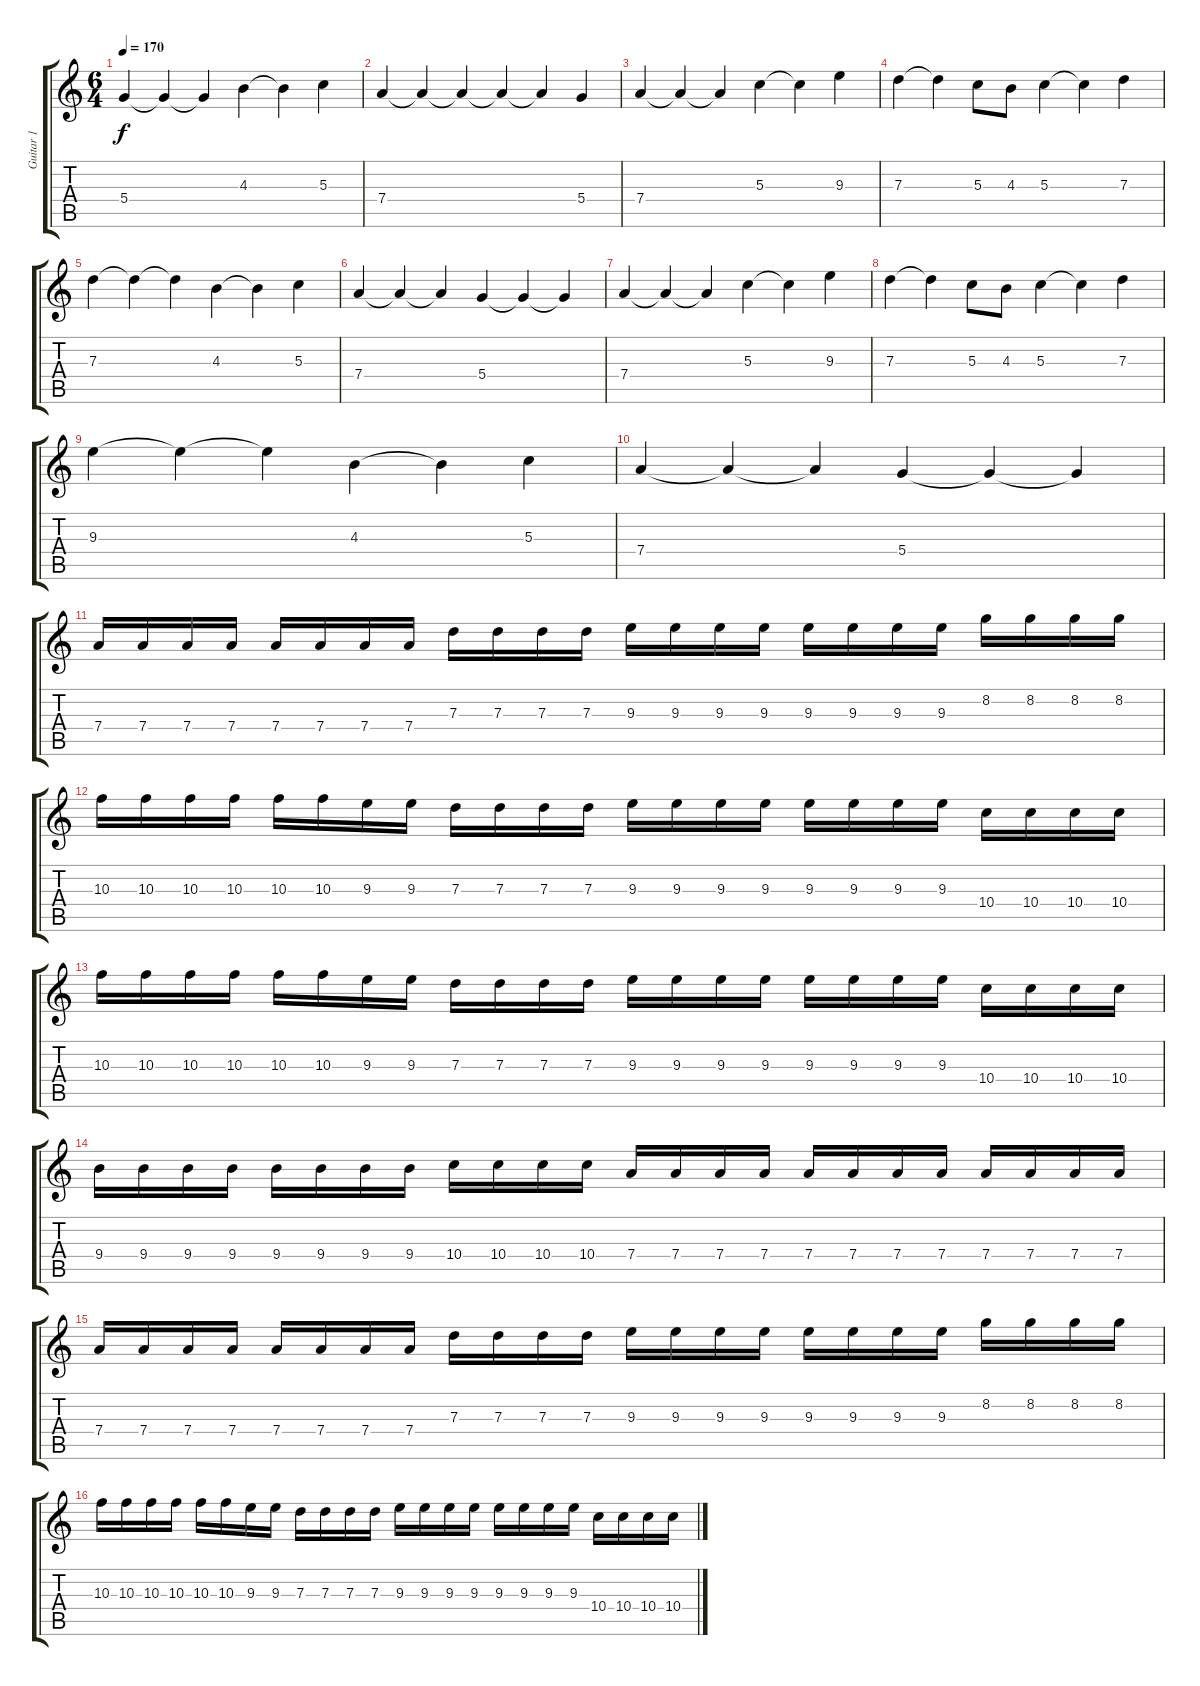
\track ("Guitar 1" "Guitar 1") {instrument distortionguitar}
\staff {score tabs}
\tuning (E4 B3 G3 D3 A2 E2) {hide}
\ts (6 4)
\tempo 170
\clef g2
\ks c
5.4.4{dy f} 5.4{t}.4 5.4{t}.4 4.3.4 4.3{t}.4 5.3.4 |
7.4.4 7.4{t}.4 7.4{t}.4 7.4{t}.4 7.4{t}.4 5.4.4 |
7.4.4 7.4{t}.4 7.4{t}.4 5.3.4 5.3{t}.4 9.3.4 |
7.3.4 7.3{t}.4 5.3.8 4.3.8 5.3.4 5.3{t}.4 7.3.4 |
7.3.4 7.3{t}.4 7.3{t}.4 4.3.4 4.3{t}.4 5.3.4 |
7.4.4 7.4{t}.4 7.4{t}.4 5.4.4 5.4{t}.4 5.4{t}.4 |
7.4.4 7.4{t}.4 7.4{t}.4 5.3.4 5.3{t}.4 9.3.4 |
7.3.4 7.3{t}.4 5.3.8 4.3.8 5.3.4 5.3{t}.4 7.3.4 |
9.3.4 9.3{t}.4 9.3{t}.4 4.3.4 4.3{t}.4 5.3.4 |
7.4.4 7.4{t}.4 7.4{t}.4 5.4.4 5.4{t}.4 5.4{t}.4 |
7.4.16 7.4.16 7.4.16 7.4.16 7.4.16 7.4.16 7.4.16 7.4.16 7.3.16 7.3.16 7.3.16 7.3.16 9.3.16 9.3.16 9.3.16 9.3.16 9.3.16 9.3.16 9.3.16 9.3.16 8.2.16 8.2.16 8.2.16 8.2.16 |
10.3.16 10.3.16 10.3.16 10.3.16 10.3.16 10.3.16 9.3.16 9.3.16 7.3.16 7.3.16 7.3.16 7.3.16 9.3.16 9.3.16 9.3.16 9.3.16 9.3.16 9.3.16 9.3.16 9.3.16 10.4.16 10.4.16 10.4.16 10.4.16 |
10.3.16 10.3.16 10.3.16 10.3.16 10.3.16 10.3.16 9.3.16 9.3.16 7.3.16 7.3.16 7.3.16 7.3.16 9.3.16 9.3.16 9.3.16 9.3.16 9.3.16 9.3.16 9.3.16 9.3.16 10.4.16 10.4.16 10.4.16 10.4.16 |
9.4.16 9.4.16 9.4.16 9.4.16 9.4.16 9.4.16 9.4.16 9.4.16 10.4.16 10.4.16 10.4.16 10.4.16 7.4.16 7.4.16 7.4.16 7.4.16 7.4.16 7.4.16 7.4.16 7.4.16 7.4.16 7.4.16 7.4.16 7.4.16 |
7.4.16 7.4.16 7.4.16 7.4.16 7.4.16 7.4.16 7.4.16 7.4.16 7.3.16 7.3.16 7.3.16 7.3.16 9.3.16 9.3.16 9.3.16 9.3.16 9.3.16 9.3.16 9.3.16 9.3.16 8.2.16 8.2.16 8.2.16 8.2.16 |
10.3.16 10.3.16 10.3.16 10.3.16 10.3.16 10.3.16 9.3.16 9.3.16 7.3.16 7.3.16 7.3.16 7.3.16 9.3.16 9.3.16 9.3.16 9.3.16 9.3.16 9.3.16 9.3.16 9.3.16 10.4.16 10.4.16 10.4.16 10.4.16
